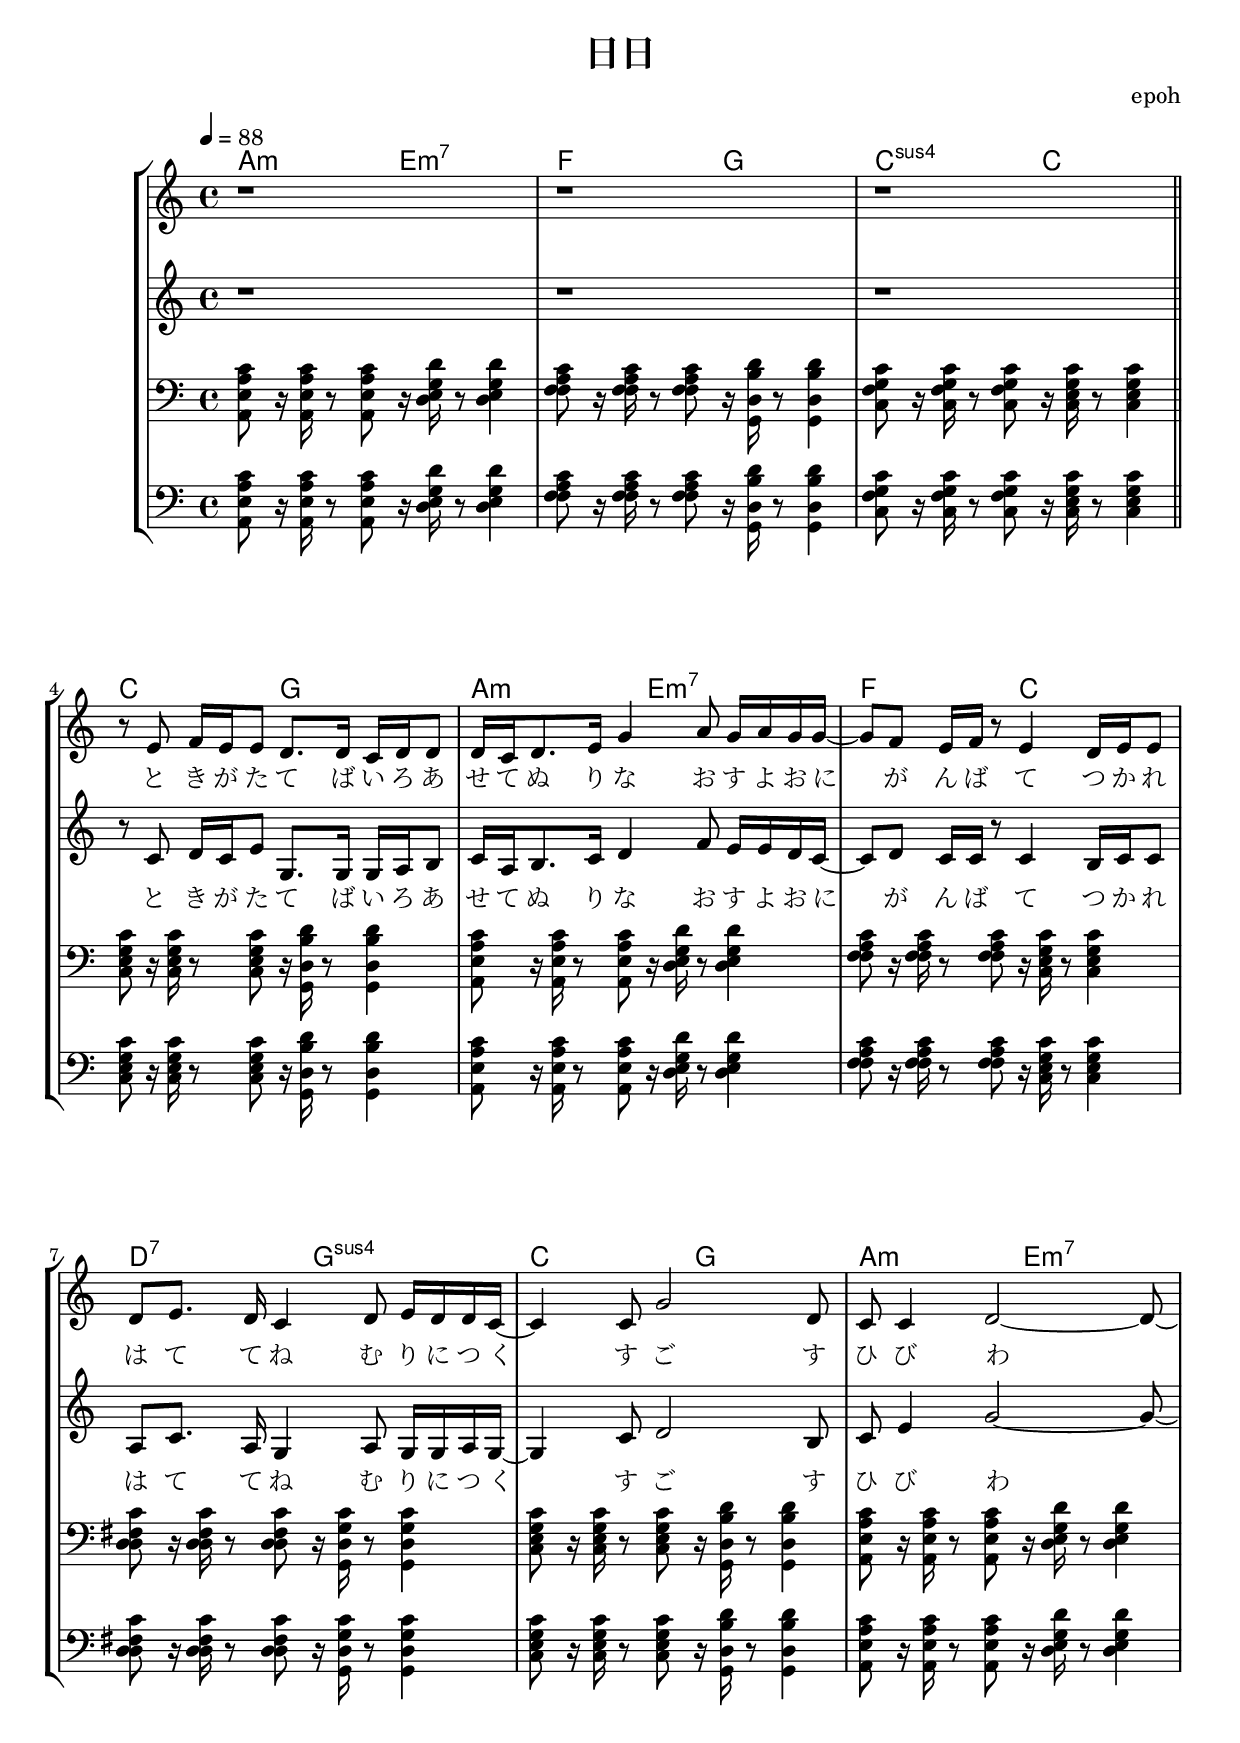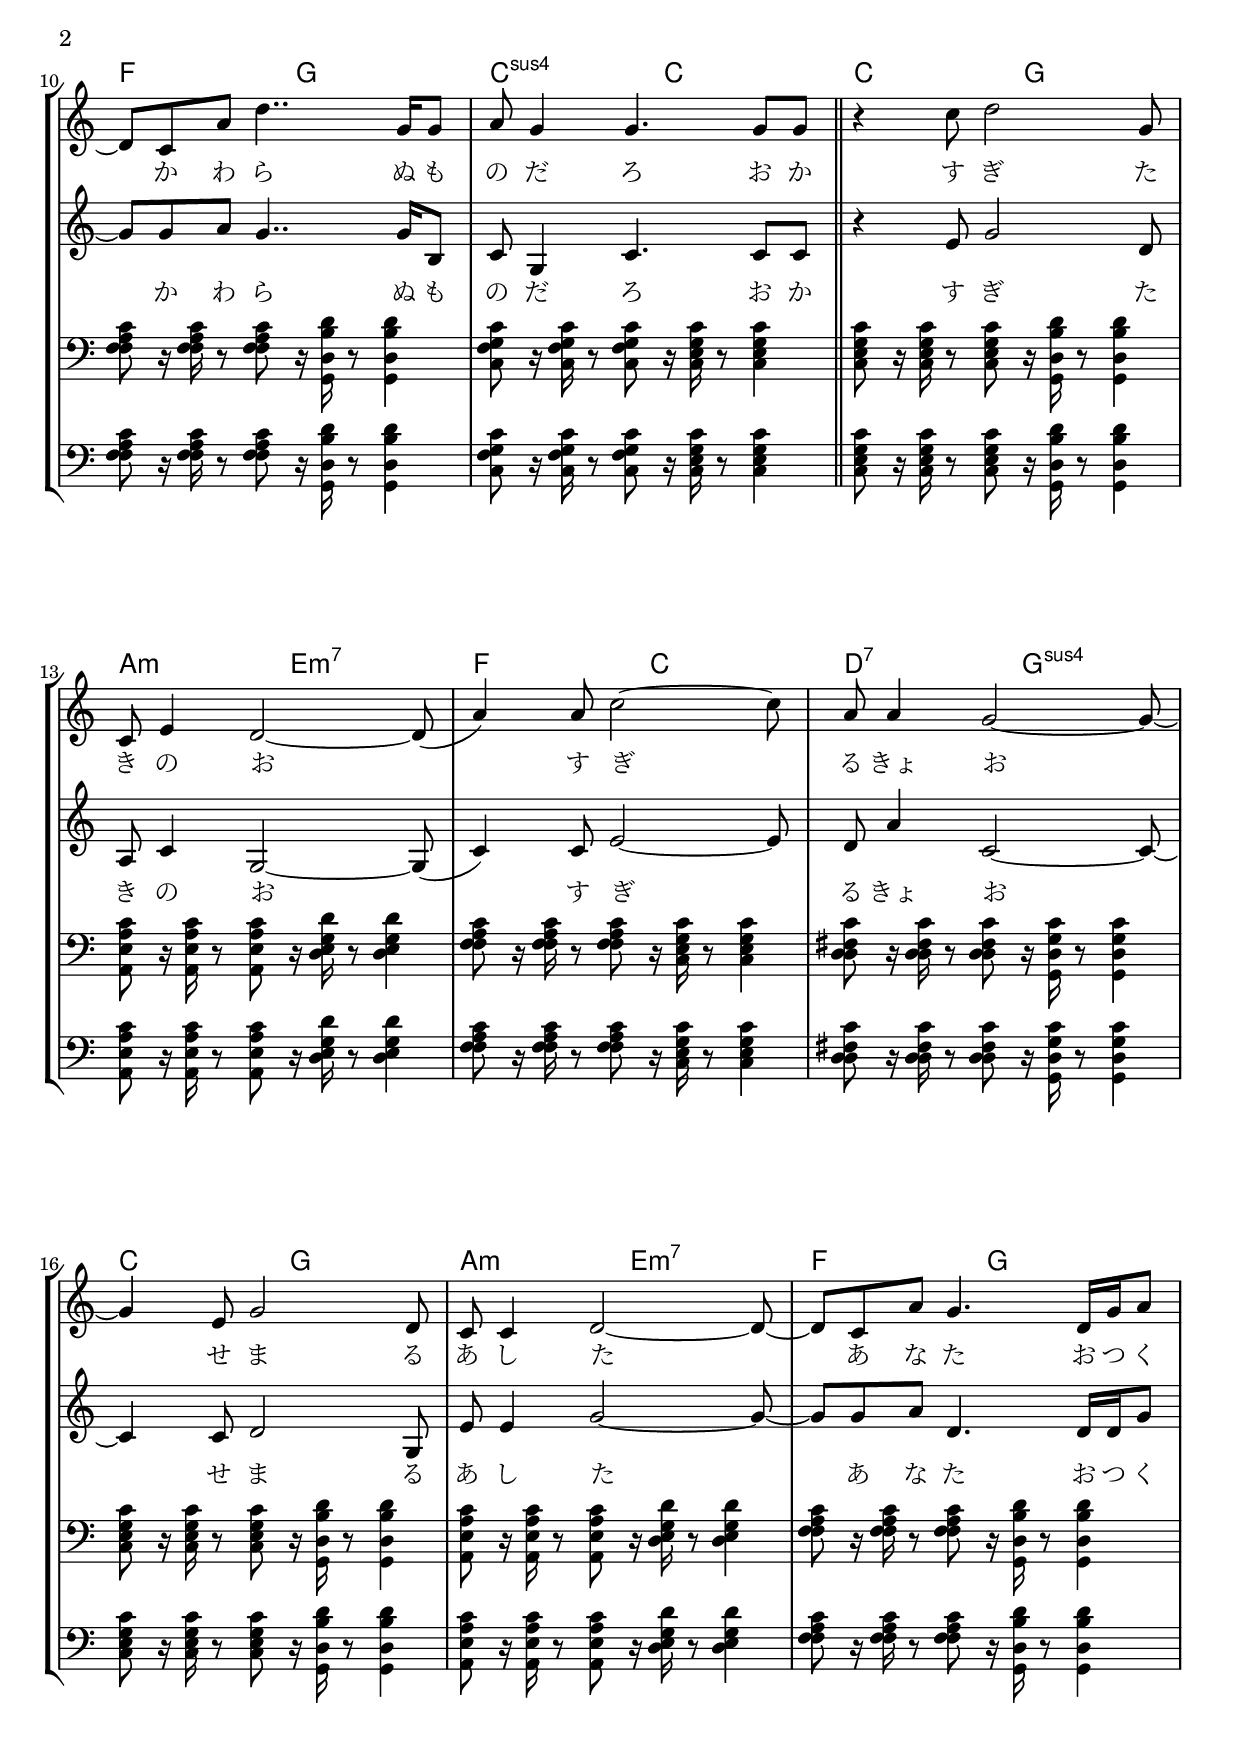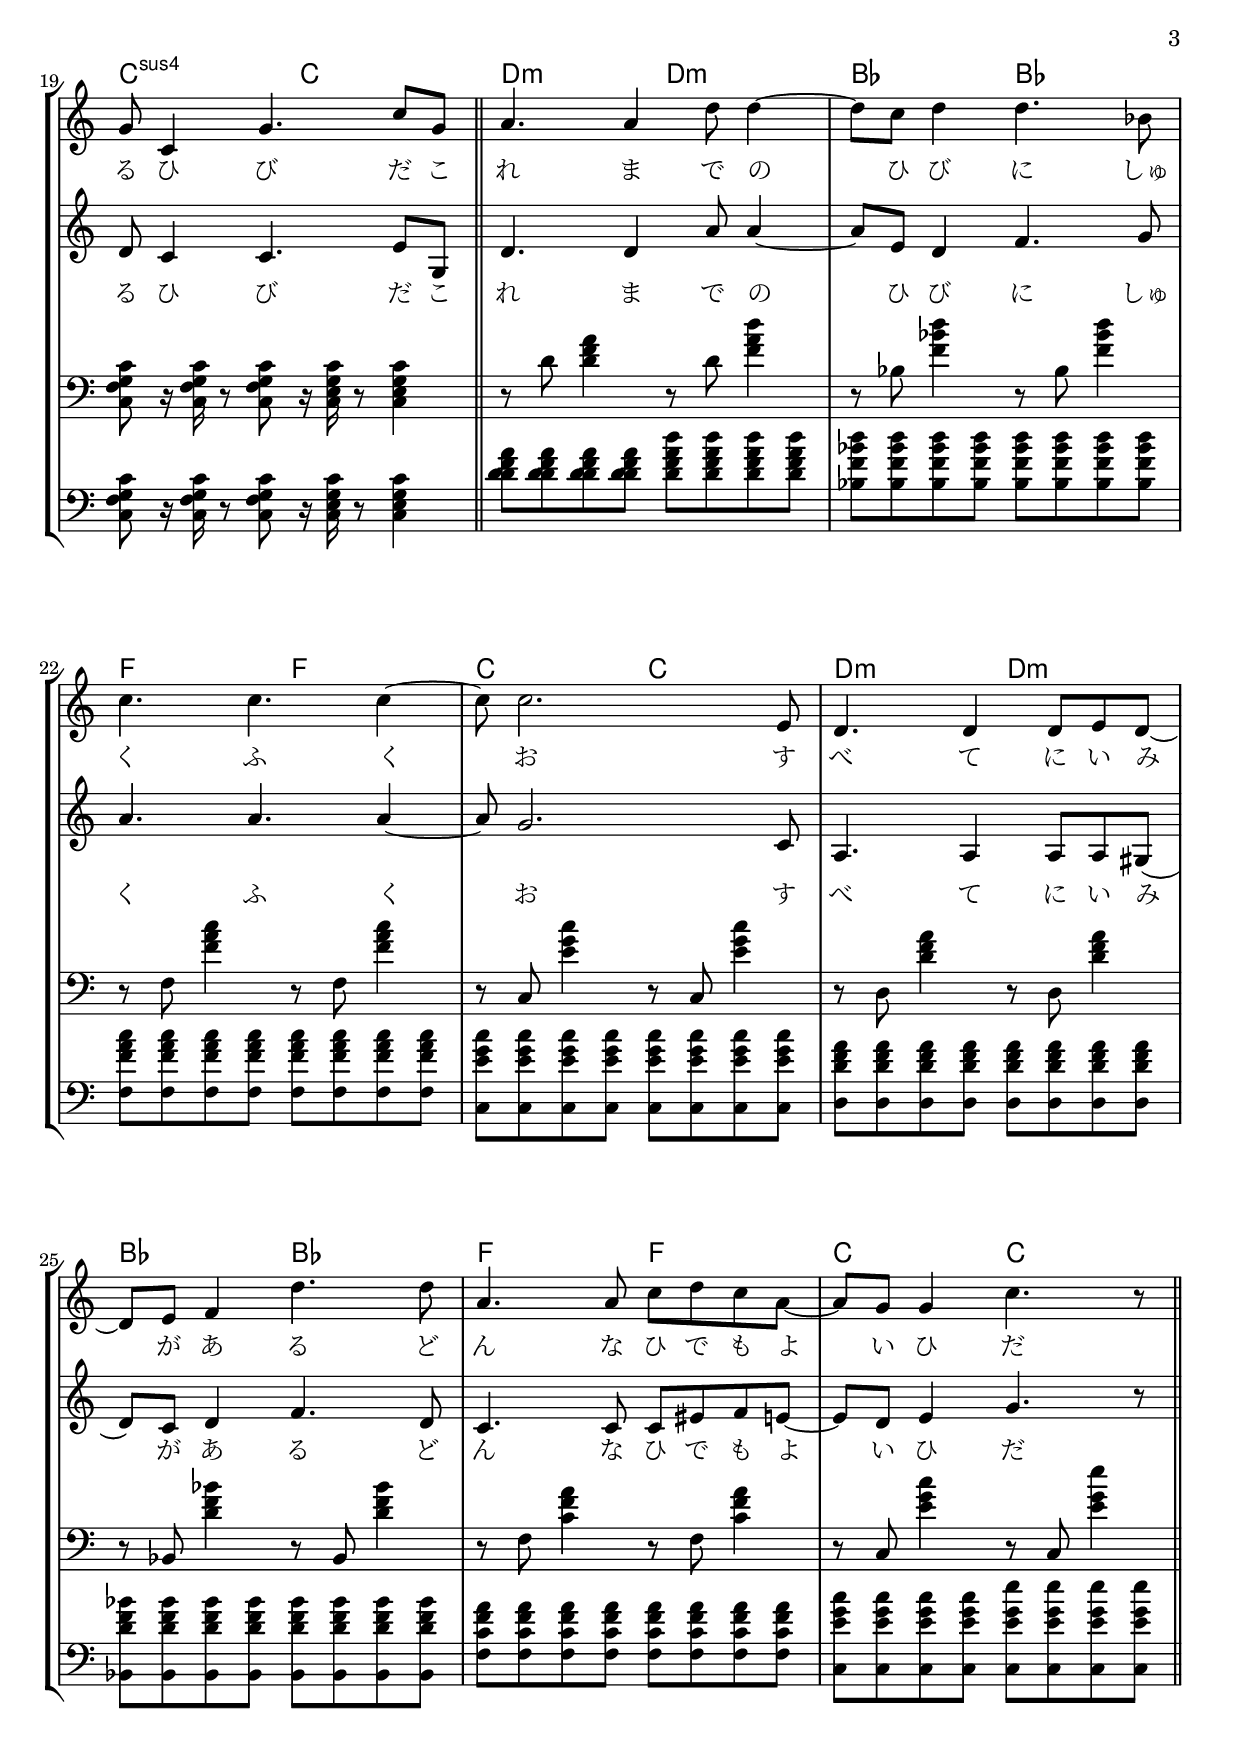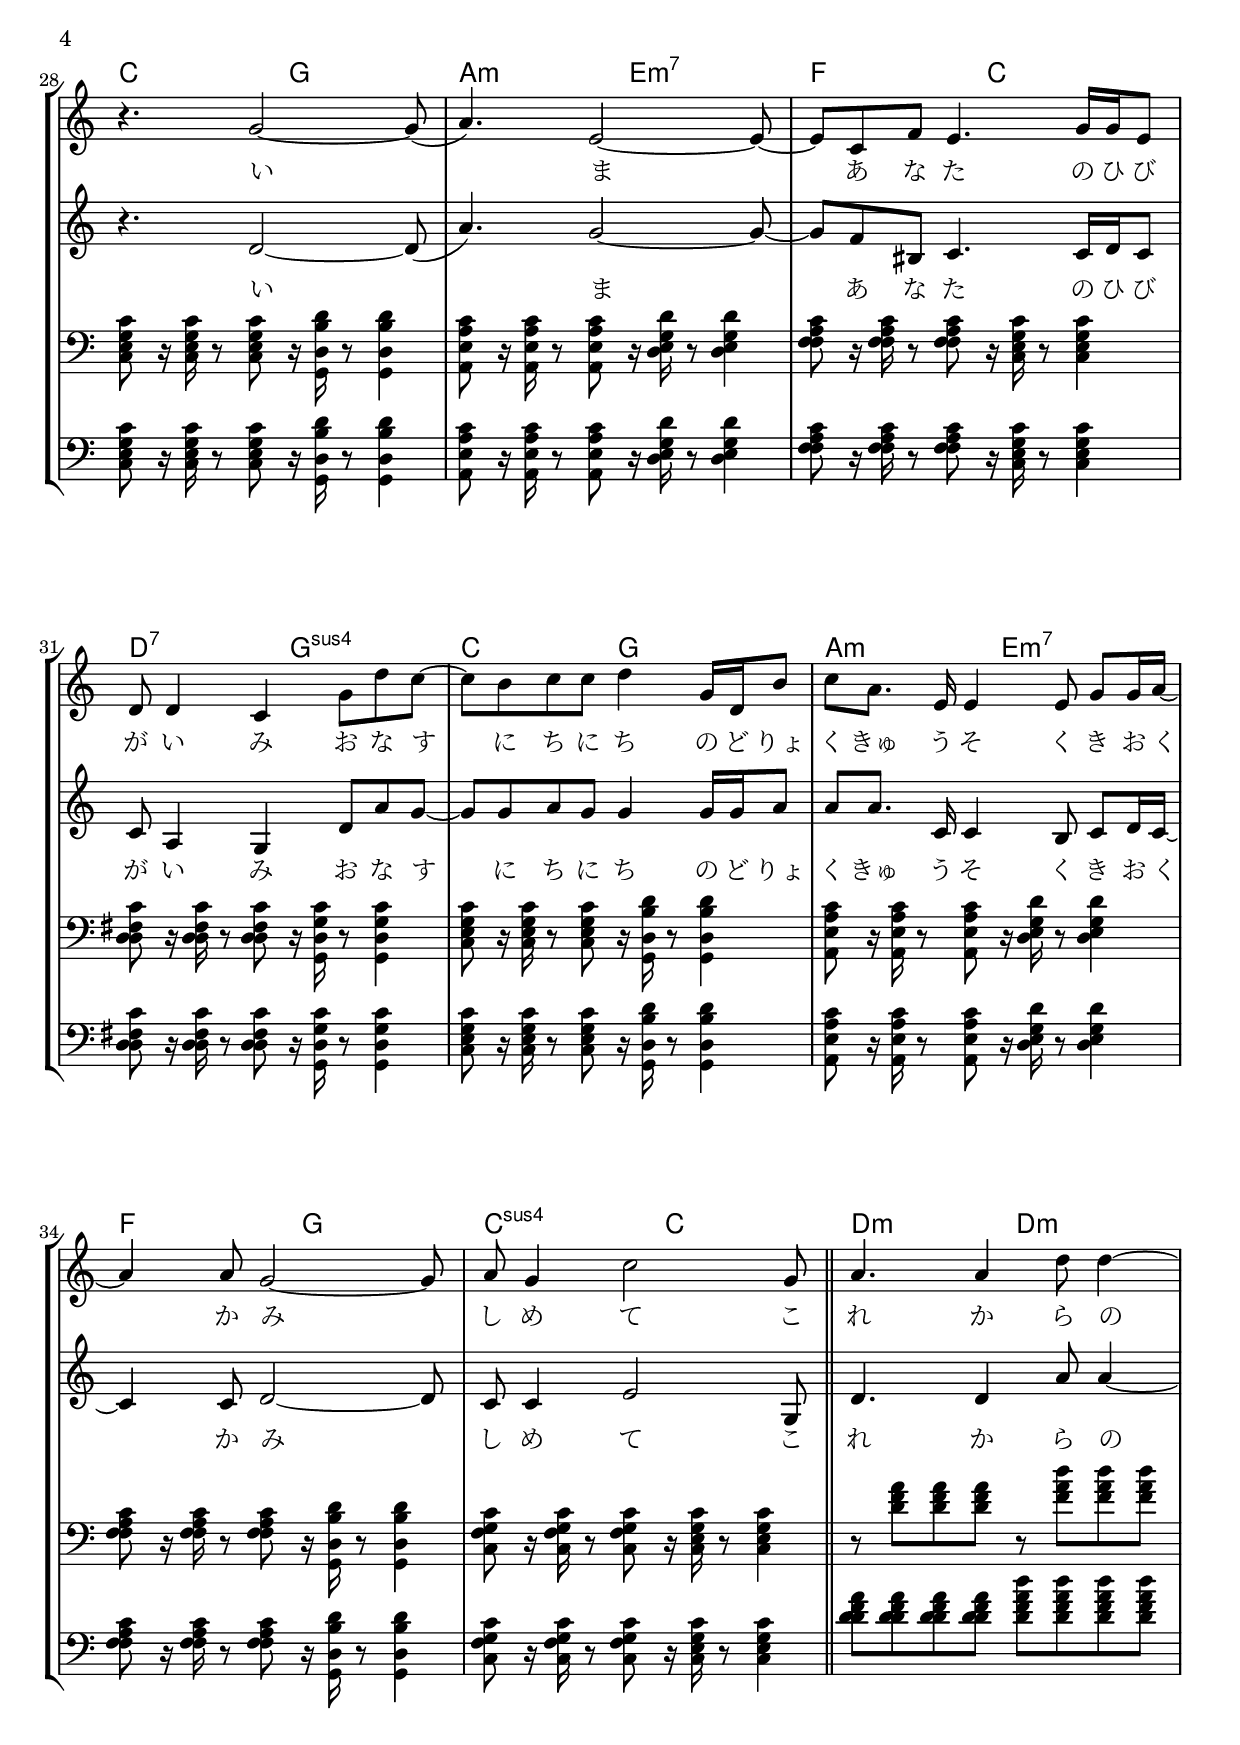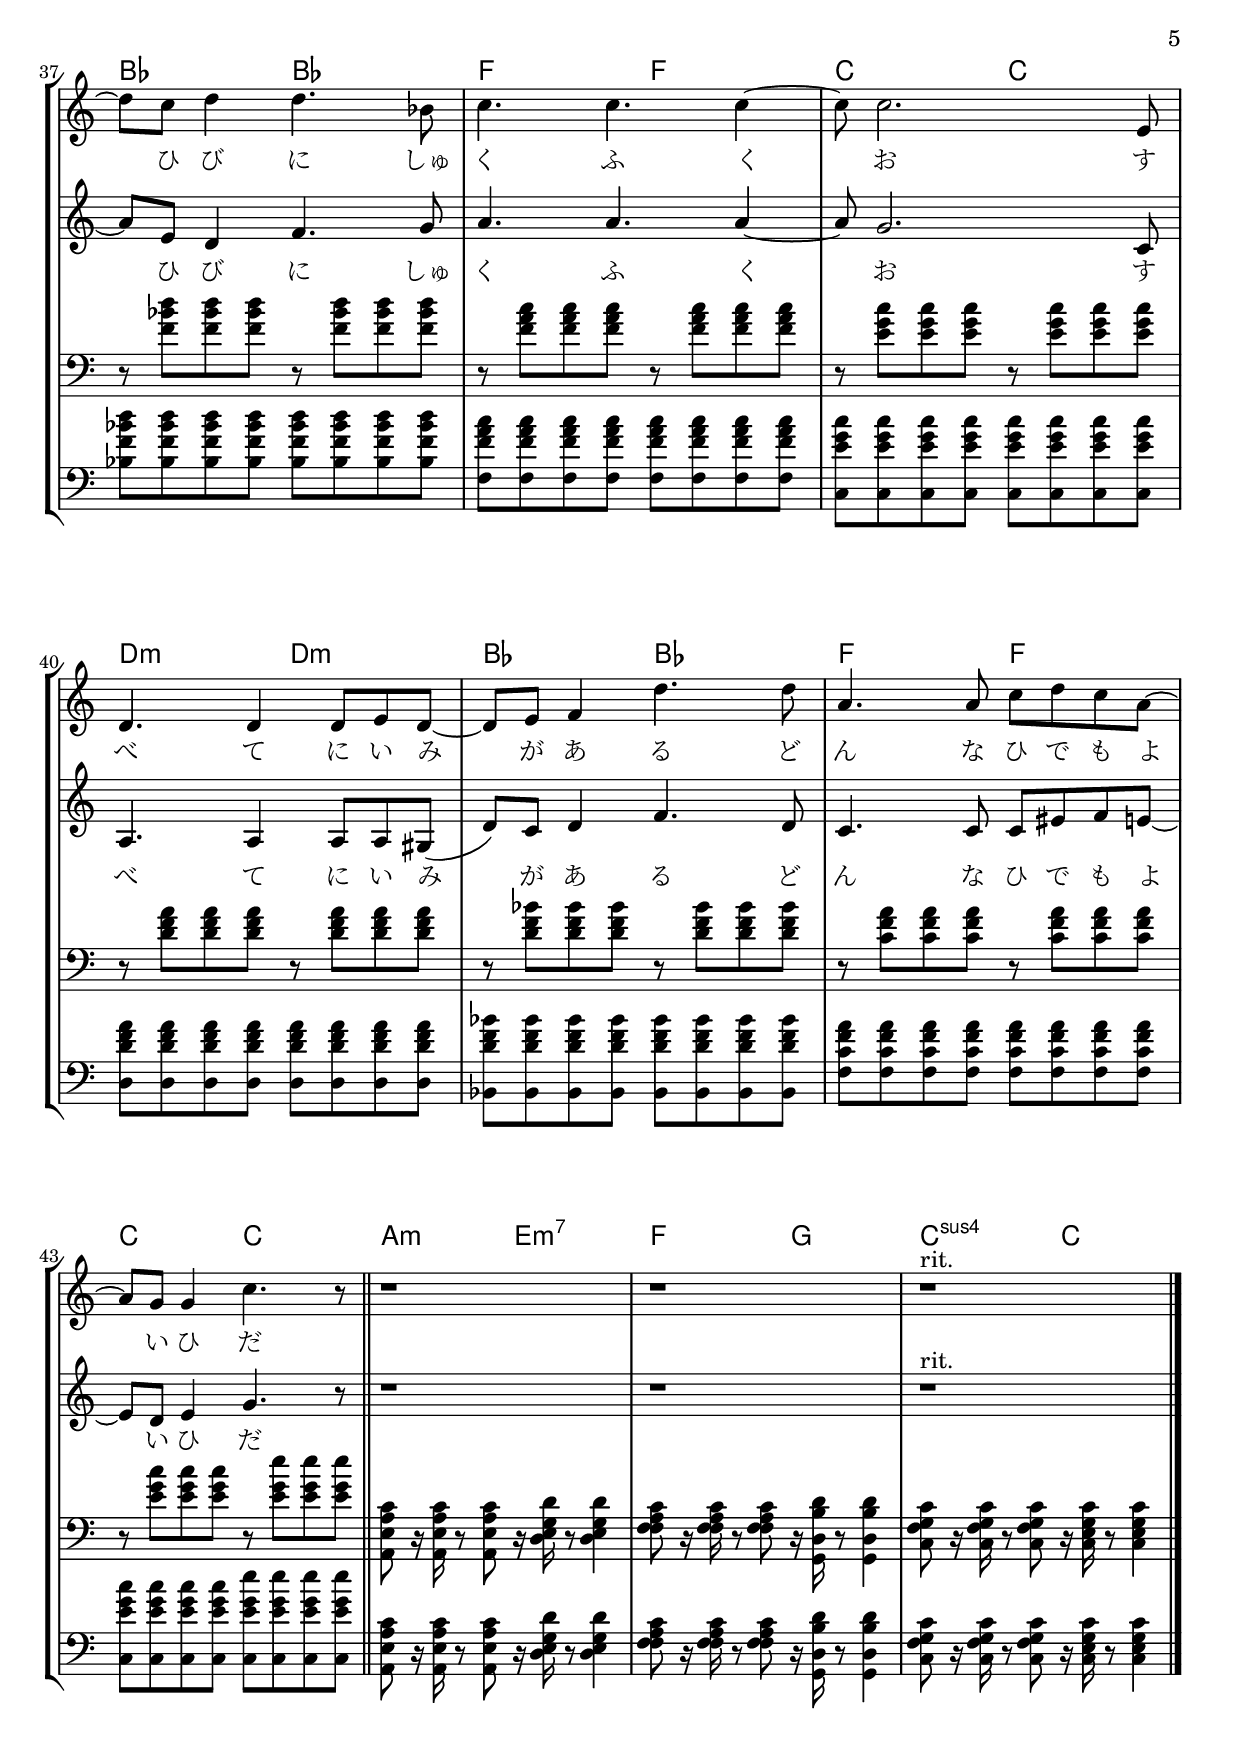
\version "2.12.1"

\header {
	title = \markup {日日}
	composer = \markup \center-column {epoh}
}

harmony = \chordmode {
	a2:m e:min7 f g c:sus4 c 

	c g a:m e:min7 f c d:7 g:sus4 c g a:m e:min7 f g c:sus4 c 

	c g a:m e:min7 f c d:7 g:sus4 c g a:m e:min7 f g c:sus4 c 

	d:m d:m bes bes f f c c d:m d:m bes bes f f c c 

	c g a:m e:min7 f c d:7 g:sus4 c g a:m e:min7 f g c:sus4 c 

	d:m d:m bes bes f f c c d:m d:m bes bes f f c c 

	a:m e:min7 f g c:sus4 c 
}

melody = {
	\key c \major
	\tempo 4 = 88
	r1 | r1 | r1   
	\set Staff.midiInstrument = #"mmi0.48"
	\set Staff.midiMinimumVolume = #0.7
	\set Staff.midiMaximumVolume = #0.9
	r8 e'8  f'16  e'16  e'8  d'8.  d'16  c'16  d'16  d'8 
	d'16  c'16  d'8.  e'16  g'4  a'8  g'16  a'16  g'16  g'16~ 
	g'8  f'8  e'16  f'16  r8  e'4  d'16  e'16  e'8 
	d'8  e'8.  d'16  c'4  d'8  e'16  d'16  d'16  c'16~ 
	c'4  c'8  g'2  d'8 
	c'8  c'4  d'2~d'8~ 
	d'8  c'8  a'8  d''4..  g'16  g'8 
	a'8  g'4  g'4.  g'8  g'8
	\set Staff.midiInstrument = #"mmi0.48"
	\set Staff.midiMinimumVolume = #0.7
	\set Staff.midiMaximumVolume = #0.9
	r4 c''8  d''2  g'8 
	c'8  e'4  d'2~d'8 
	(a'4)  a'8  c''2~c''8 
	a'8  a'4  g'2~g'8~ 
	g'4  e'8  g'2  d'8 
	c'8  c'4  d'2~d'8~ 
	d'8  c'8  a'8  g'4.  d'16  g'16  a'8 
	g'8  c'4  g'4.  c''8  	\set Staff.midiInstrument = #"mmi0.48"
	\set Staff.midiMinimumVolume = #0.7
	\set Staff.midiMaximumVolume = #0.9
	g'8 
	a'4.  a'4  d''8  d''4~ 
	d''8  c''8  d''4  d''4.  bes'8 
	c''4.  c''4.  c''4~ 
	c''8  c''2.  e'8 
	d'4.  d'4  d'8  e'8  d'8~ 
	d'8  e'8  f'4  d''4.  d''8 
	a'4.  a'8  c''8  d''8  c''8  a'8~ 
	a'8  g'8  g'4  c''4.  	r8 	\set Staff.midiInstrument = #"mmi0.48"
	\set Staff.midiMinimumVolume = #0.7
	\set Staff.midiMaximumVolume = #0.9
	r4. g'2~g'8 
	(a'4.)  e'2~e'8~ 
	e'8  c'8  f'8  e'4.  g'16  g'16  e'8 
	d'8  d'4  c'4  g'8  d''8  c''8~ 
	c''8  b'8  c''8  c''8  d''4  g'16  d'16  b'8 
	c''8  a'8.  e'16  e'4  e'8  g'8  g'16  a'16~ 
	a'4  a'8  g'2~g'8 
	a'8  g'4  c''2  	\set Staff.midiInstrument = #"mmi0.48"
	\set Staff.midiMinimumVolume = #0.7
	\set Staff.midiMaximumVolume = #0.9
	g'8 
	a'4.  a'4  d''8  d''4~ 
	d''8  c''8  d''4  d''4.  bes'8 
	c''4.  c''4.  c''4~ 
	c''8  c''2.  e'8 
	d'4.  d'4  d'8  e'8  d'8~ 
	d'8  e'8  f'4  d''4.  d''8 
	a'4.  a'8  c''8  d''8  c''8  a'8~ 
	a'8  g'8  g'4  c''4.  	r8 	r1 | r1 | r1^"rit." \bar "|."
}

words = \lyricmode {
	
	と  き  が  た  て  ば  い  ろ  あ  せ  て  ぬ  り  な  お  す  よ  お  に  が  ん  ば  て  つ  か  れ  は  て  て  ね  む  り  に  つ  く  す  ご  す  ひ  び  わ  か  わ  ら  ぬ  も  の  だ  ろ  お  か  
	す  ぎ  た  き  の  お  す  ぎ  る  きょ  お  せ  ま  る  あ  し  た  あ  な  た  お  つ  く  る  ひ  び  だ  
	こ  れ  ま  で  の  ひ  び  に  しゅ  く  ふ  く  お  す  べ  て  に  い  み  が  あ  る  ど  ん  な  ひ  で  も  よ  い  ひ  だ  
	い  ま  あ  な  た  の  ひ  び  が  い  み  お  な  す  に  ち  に  ち  の  ど  りょ  く  きゅ  う  そ  く  き  お  く  か  み  し  め  て  
	こ  れ  か  ら  の  ひ  び  に  しゅ  く  ふ  く  お  す  べ  て  に  い  み  が  あ  る  ど  ん  な  ひ  で  も  よ  い  ひ  だ  
	
}

secondmelody = {
	\key c \major
	\tempo 4 = 88
	r1 | r1 | r1   
	\set Staff.midiInstrument = #"fss0.35"
	\set Staff.midiMinimumVolume = #0.7
	\set Staff.midiMaximumVolume = #0.9
	r8 c'8  d'16  c'16  e'8  g8.  g16  g16  a16  b8 
	c'16  a16  b8.  c'16  d'4  f'8  e'16  e'16  d'16  c'16~ 
	c'8  d'8  c'16  c'16  r8  c'4  b16  c'16  c'8 
	a8  c'8.  a16  g4  a8  g16  g16  a16  g16~ 
	g4  c'8  d'2  b8 
	c'8  e'4  g'2~g'8~ 
	g'8  g'8  a'8  g'4..  g'16  b8 
	c'8  g4  c'4.  c'8  c'8
	\set Staff.midiInstrument = #"fss0.35"
	\set Staff.midiMinimumVolume = #0.7
	\set Staff.midiMaximumVolume = #0.9
	r4 e'8  g'2  d'8 
	a8  c'4  g2~g8 
	(c'4)  c'8  e'2~e'8 
	d'8  a'4  c'2~c'8~ 
	c'4  c'8  d'2  g8 
	e'8  e'4  g'2~g'8~ 
	g'8  g'8  a'8  d'4.  d'16  d'16  g'8 
	d'8  c'4  c'4.  e'8  	\set Staff.midiInstrument = #"fss0.42"
	\set Staff.midiMinimumVolume = #0.7
	\set Staff.midiMaximumVolume = #0.9
	g8 
	d'4.  d'4  a'8  a'4~ 
	a'8  e'8  d'4  f'4.  g'8 
	a'4.  a'4.  a'4~ 
	a'8  g'2.  c'8 
	a4.  a4  a8  a8  gis8 
	(d'8)  c'8  d'4  f'4.  d'8 
	c'4.  c'8  c'8  eis'8  f'8  e'8~ 
	e'8  d'8  e'4  g'4.  	r8 	\set Staff.midiInstrument = #"fss0.35"
	\set Staff.midiMinimumVolume = #0.7
	\set Staff.midiMaximumVolume = #0.9
	r4. d'2~d'8 
	(a'4.)  g'2~g'8~ 
	g'8  f'8  bis8  c'4.  c'16  d'16  c'8 
	c'8  a4  g4  d'8  a'8  g'8~ 
	g'8  g'8  a'8  g'8  g'4  g'16  g'16  a'8 
	a'8  a'8.  c'16  c'4  b8  c'8  d'16  c'16~ 
	c'4  c'8  d'2~d'8 
	c'8  c'4  e'2  	\set Staff.midiInstrument = #"fss0.42"
	\set Staff.midiMinimumVolume = #0.7
	\set Staff.midiMaximumVolume = #0.9
	g8 
	d'4.  d'4  a'8  a'4~ 
	a'8  e'8  d'4  f'4.  g'8 
	a'4.  a'4.  a'4~ 
	a'8  g'2.  c'8 
	a4.  a4  a8  a8  gis8 
	(d'8)  c'8  d'4  f'4.  d'8 
	c'4.  c'8  c'8  eis'8  f'8  e'8~ 
	e'8  d'8  e'4  g'4.  	r8 	r1 | r1 | r1^"rit." \bar "|."
}

secondwords = \lyricmode {
	
	と  き  が  た  て  ば  い  ろ  あ  せ  て  ぬ  り  な  お  す  よ  お  に  が  ん  ば  て  つ  か  れ  は  て  て  ね  む  り  に  つ  く  す  ご  す  ひ  び  わ  か  わ  ら  ぬ  も  の  だ  ろ  お  か  
	す  ぎ  た  き  の  お  す  ぎ  る  きょ  お  せ  ま  る  あ  し  た  あ  な  た  お  つ  く  る  ひ  び  だ  
	こ  れ  ま  で  の  ひ  び  に  しゅ  く  ふ  く  お  す  べ  て  に  い  み  が  あ  る  ど  ん  な  ひ  で  も  よ  い  ひ  だ  
	い  ま  あ  な  た  の  ひ  び  が  い  み  お  な  す  に  ち  に  ち  の  ど  りょ  く  きゅ  う  そ  く  き  お  く  か  み  し  め  て  
	こ  れ  か  ら  の  ひ  び  に  しゅ  く  ふ  く  お  す  べ  て  に  い  み  が  あ  る  ど  ん  な  ひ  で  も  よ  い  ひ  だ  
	
}

tempochange = {
	\tempo 4 = 88
	r1 | r1 | r1 \bar "||"
	\tempo 4 = 88
	r1 | r1 | r1 | r1 | r1 | r1 | r1 | r1 \bar "||"
	\tempo 4 = 88
	r1 | r1 | r1 | r1 | r1 | r1 | r1 | r1 \bar "||"
	\tempo 4 = 88
	r1 | r1 | r1 | r1 | r1 | r1 | r1 | r1 \bar "||"
	\tempo 4 = 88
	r1 | r1 | r1 | r1 | r1 | r1 | r1 | r1 \bar "||"
	\tempo 4 = 88
	r1 | r1 | r1 | r1 | r1 | r1 | r1 | r1 \bar "||"
	\tempo 4 = 88
	r1 | r1 | \tempo 4 = 66 r2 \tempo 4 = 58 r2 \bar "|."
}

mainacc = {
	\clef bass
	\set Staff.midiInstrument = #"Acoustic Guitar (nylon)"
	\set Staff.midiMinimumVolume = #0.3
	\set Staff.midiMaximumVolume = #0.6
	\key c \major
	\tempo 4 = 88
	<a, e a c'>8 r16 <a, e a c'>16 r8     <a, e a c'>8
	r16 <e d g d'>16 r8     <e d g d'>4
	<f f a c'>8 r16 <f f a c'>16 r8     <f f a c'>8
	r16 <g, d b d'>16 r8     <g, d b d'>4
	<c f g c'>8 r16 <c f g c'>16 r8     <c f g c'>8
	r16 <c e g c'>16 r8     <c e g c'>4
	\bar "||"

	\set Staff.midiInstrument = #"Acoustic Guitar (nylon)"
	\set Staff.midiMinimumVolume = #0.3
	\set Staff.midiMaximumVolume = #0.6
	<c e g c'>8 r16 <c e g c'>16 r8     <c e g c'>8
	r16 <g, d b d'>16 r8     <g, d b d'>4
	<a, e a c'>8 r16 <a, e a c'>16 r8     <a, e a c'>8
	r16 <e d g d'>16 r8     <e d g d'>4
	<f f a c'>8 r16 <f f a c'>16 r8     <f f a c'>8
	r16 <c e g c'>16 r8     <c e g c'>4
	<d d fis c'>8 r16 <d d fis c'>16 r8     <d d fis c'>8
	r16 <g, d g c'>16 r8     <g, d g c'>4
	<c e g c'>8 r16 <c e g c'>16 r8     <c e g c'>8
	r16 <g, d b d'>16 r8     <g, d b d'>4
	<a, e a c'>8 r16 <a, e a c'>16 r8     <a, e a c'>8
	r16 <e d g d'>16 r8     <e d g d'>4
	<f f a c'>8 r16 <f f a c'>16 r8     <f f a c'>8
	r16 <g, d b d'>16 r8     <g, d b d'>4
	<c f g c'>8 r16 <c f g c'>16 r8     <c f g c'>8
	r16 <c e g c'>16 r8     <c e g c'>4
	\bar "||"

	\set Staff.midiInstrument = #"Acoustic Guitar (nylon)"
	\set Staff.midiMinimumVolume = #0.3
	\set Staff.midiMaximumVolume = #0.6
	<c e g c'>8 r16 <c e g c'>16 r8     <c e g c'>8
	r16 <g, d b d'>16 r8     <g, d b d'>4
	<a, e a c'>8 r16 <a, e a c'>16 r8     <a, e a c'>8
	r16 <e d g d'>16 r8     <e d g d'>4
	<f f a c'>8 r16 <f f a c'>16 r8     <f f a c'>8
	r16 <c e g c'>16 r8     <c e g c'>4
	<d d fis c'>8 r16 <d d fis c'>16 r8     <d d fis c'>8
	r16 <g, d g c'>16 r8     <g, d g c'>4
	<c e g c'>8 r16 <c e g c'>16 r8     <c e g c'>8
	r16 <g, d b d'>16 r8     <g, d b d'>4
	<a, e a c'>8 r16 <a, e a c'>16 r8     <a, e a c'>8
	r16 <e d g d'>16 r8     <e d g d'>4
	<f f a c'>8 r16 <f f a c'>16 r8     <f f a c'>8
	r16 <g, d b d'>16 r8     <g, d b d'>4
	<c f g c'>8 r16 <c f g c'>16 r8     <c f g c'>8
	r16 <c e g c'>16 r8     <c e g c'>4
	\bar "||"

	\set Staff.midiInstrument = #"Acoustic Guitar (nylon)"
	\set Staff.midiMinimumVolume = #0.3
	\set Staff.midiMaximumVolume = #0.6
	r8 d' <d' f' a'>4
	r8 d' <f' a' d''>4
	r8 bes <f' bes' d''>4
	r8 bes <f' bes' d''>4
	r8 f <f' a' c''>4
	r8 f <f' a' c''>4
	r8 c <e' g' c''>4
	r8 c <e' g' c''>4
	r8 d <d' f' a'>4
	r8 d <d' f' a'>4
	r8 bes, <d' f' bes'>4
	r8 bes, <d' f' bes'>4
	r8 f <c' f' a'>4
	r8 f <c' f' a'>4
	r8 c <e' g' c''>4
	r8 c <e' g' e''>4
	\bar "||"

	\set Staff.midiInstrument = #"Acoustic Guitar (nylon)"
	\set Staff.midiMinimumVolume = #0.3
	\set Staff.midiMaximumVolume = #0.6
	<c e g c'>8 r16 <c e g c'>16 r8     <c e g c'>8
	r16 <g, d b d'>16 r8     <g, d b d'>4
	<a, e a c'>8 r16 <a, e a c'>16 r8     <a, e a c'>8
	r16 <e d g d'>16 r8     <e d g d'>4
	<f f a c'>8 r16 <f f a c'>16 r8     <f f a c'>8
	r16 <c e g c'>16 r8     <c e g c'>4
	<d d fis c'>8 r16 <d d fis c'>16 r8     <d d fis c'>8
	r16 <g, d g c'>16 r8     <g, d g c'>4
	<c e g c'>8 r16 <c e g c'>16 r8     <c e g c'>8
	r16 <g, d b d'>16 r8     <g, d b d'>4
	<a, e a c'>8 r16 <a, e a c'>16 r8     <a, e a c'>8
	r16 <e d g d'>16 r8     <e d g d'>4
	<f f a c'>8 r16 <f f a c'>16 r8     <f f a c'>8
	r16 <g, d b d'>16 r8     <g, d b d'>4
	<c f g c'>8 r16 <c f g c'>16 r8     <c f g c'>8
	r16 <c e g c'>16 r8     <c e g c'>4
	\bar "||"

	\set Staff.midiInstrument = #"Acoustic Guitar (nylon)"
	\set Staff.midiMinimumVolume = #0.3
	\set Staff.midiMaximumVolume = #0.6
	r8 <d' f' a'>8 <d' f' a'>8 <d' f' a'>8
	r8 <f' a' d''>8 <f' a' d''>8 <f' a' d''>8
	r8 <f' bes' d''>8 <f' bes' d''>8 <f' bes' d''>8
	r8 <f' bes' d''>8 <f' bes' d''>8 <f' bes' d''>8
	r8 <f' a' c''>8 <f' a' c''>8 <f' a' c''>8
	r8 <f' a' c''>8 <f' a' c''>8 <f' a' c''>8
	r8 <e' g' c''>8 <e' g' c''>8 <e' g' c''>8
	r8 <e' g' c''>8 <e' g' c''>8 <e' g' c''>8
	r8 <d' f' a'>8 <d' f' a'>8 <d' f' a'>8
	r8 <d' f' a'>8 <d' f' a'>8 <d' f' a'>8
	r8 <d' f' bes'>8 <d' f' bes'>8 <d' f' bes'>8
	r8 <d' f' bes'>8 <d' f' bes'>8 <d' f' bes'>8
	r8 <c' f' a'>8 <c' f' a'>8 <c' f' a'>8
	r8 <c' f' a'>8 <c' f' a'>8 <c' f' a'>8
	r8 <e' g' c''>8 <e' g' c''>8 <e' g' c''>8
	r8 <e' g' e''>8 <e' g' e''>8 <e' g' e''>8
	\bar "||"

	\set Staff.midiInstrument = #"Acoustic Guitar (nylon)"
	\set Staff.midiMinimumVolume = #0.3
	\set Staff.midiMaximumVolume = #0.6
	<a, e a c'>8 r16 <a, e a c'>16 r8     <a, e a c'>8
	r16 <e d g d'>16 r8     <e d g d'>4
	<f f a c'>8 r16 <f f a c'>16 r8     <f f a c'>8
	r16 <g, d b d'>16 r8     <g, d b d'>4
	<c f g c'>8 r16 <c f g c'>16 r8     <c f g c'>8
	r16 <c e g c'>16 r8     <c e g c'>4
	\bar "|."
}

subacc = {
	\clef bass
	\set Staff.midiInstrument = #"Acoustic grand"
	\set Staff.midiMinimumVolume = #0.3
	\set Staff.midiMaximumVolume = #0.6
	\key c \major
	\tempo 4 = 88
	<a, e a c'>8 r16 <a, e a c'>16 r8     <a, e a c'>8
	r16 <e d g d'>16 r8     <e d g d'>4
	<f f a c'>8 r16 <f f a c'>16 r8     <f f a c'>8
	r16 <g, d b d'>16 r8     <g, d b d'>4
	<c f g c'>8 r16 <c f g c'>16 r8     <c f g c'>8
	r16 <c e g c'>16 r8     <c e g c'>4
	\bar "||"

	\set Staff.midiInstrument = #"Honky-tonk"
	\set Staff.midiMinimumVolume = #0.3
	\set Staff.midiMaximumVolume = #0.6
	<c e g c'>8 r16 <c e g c'>16 r8     <c e g c'>8
	r16 <g, d b d'>16 r8     <g, d b d'>4
	<a, e a c'>8 r16 <a, e a c'>16 r8     <a, e a c'>8
	r16 <e d g d'>16 r8     <e d g d'>4
	<f f a c'>8 r16 <f f a c'>16 r8     <f f a c'>8
	r16 <c e g c'>16 r8     <c e g c'>4
	<d d fis c'>8 r16 <d d fis c'>16 r8     <d d fis c'>8
	r16 <g, d g c'>16 r8     <g, d g c'>4
	<c e g c'>8 r16 <c e g c'>16 r8     <c e g c'>8
	r16 <g, d b d'>16 r8     <g, d b d'>4
	<a, e a c'>8 r16 <a, e a c'>16 r8     <a, e a c'>8
	r16 <e d g d'>16 r8     <e d g d'>4
	<f f a c'>8 r16 <f f a c'>16 r8     <f f a c'>8
	r16 <g, d b d'>16 r8     <g, d b d'>4
	<c f g c'>8 r16 <c f g c'>16 r8     <c f g c'>8
	r16 <c e g c'>16 r8     <c e g c'>4
	\bar "||"

	\set Staff.midiInstrument = #"Harpsichord"
	\set Staff.midiMinimumVolume = #0.3
	\set Staff.midiMaximumVolume = #0.6
	<c e g c'>8 r16 <c e g c'>16 r8     <c e g c'>8
	r16 <g, d b d'>16 r8     <g, d b d'>4
	<a, e a c'>8 r16 <a, e a c'>16 r8     <a, e a c'>8
	r16 <e d g d'>16 r8     <e d g d'>4
	<f f a c'>8 r16 <f f a c'>16 r8     <f f a c'>8
	r16 <c e g c'>16 r8     <c e g c'>4
	<d d fis c'>8 r16 <d d fis c'>16 r8     <d d fis c'>8
	r16 <g, d g c'>16 r8     <g, d g c'>4
	<c e g c'>8 r16 <c e g c'>16 r8     <c e g c'>8
	r16 <g, d b d'>16 r8     <g, d b d'>4
	<a, e a c'>8 r16 <a, e a c'>16 r8     <a, e a c'>8
	r16 <e d g d'>16 r8     <e d g d'>4
	<f f a c'>8 r16 <f f a c'>16 r8     <f f a c'>8
	r16 <g, d b d'>16 r8     <g, d b d'>4
	<c f g c'>8 r16 <c f g c'>16 r8     <c f g c'>8
	r16 <c e g c'>16 r8     <c e g c'>4
	\bar "||"

	\set Staff.midiInstrument = #"Acoustic grand"
	\set Staff.midiMinimumVolume = #0.3
	\set Staff.midiMaximumVolume = #0.6
	<d' d' f' a'>8 <d' d' f' a'>8 <d' d' f' a'>8 <d' d' f' a'>8
	<d' f' a' d''>8 <d' f' a' d''>8 <d' f' a' d''>8 <d' f' a' d''>8
	<bes f' bes' d''>8 <bes f' bes' d''>8 <bes f' bes' d''>8 <bes f' bes' d''>8
	<bes f' bes' d''>8 <bes f' bes' d''>8 <bes f' bes' d''>8 <bes f' bes' d''>8
	<f f' a' c''>8 <f f' a' c''>8 <f f' a' c''>8 <f f' a' c''>8
	<f f' a' c''>8 <f f' a' c''>8 <f f' a' c''>8 <f f' a' c''>8
	<c e' g' c''>8 <c e' g' c''>8 <c e' g' c''>8 <c e' g' c''>8
	<c e' g' c''>8 <c e' g' c''>8 <c e' g' c''>8 <c e' g' c''>8
	<d d' f' a'>8 <d d' f' a'>8 <d d' f' a'>8 <d d' f' a'>8
	<d d' f' a'>8 <d d' f' a'>8 <d d' f' a'>8 <d d' f' a'>8
	<bes, d' f' bes'>8 <bes, d' f' bes'>8 <bes, d' f' bes'>8 <bes, d' f' bes'>8
	<bes, d' f' bes'>8 <bes, d' f' bes'>8 <bes, d' f' bes'>8 <bes, d' f' bes'>8
	<f c' f' a'>8 <f c' f' a'>8 <f c' f' a'>8 <f c' f' a'>8
	<f c' f' a'>8 <f c' f' a'>8 <f c' f' a'>8 <f c' f' a'>8
	<c e' g' c''>8 <c e' g' c''>8 <c e' g' c''>8 <c e' g' c''>8
	<c e' g' e''>8 <c e' g' e''>8 <c e' g' e''>8 <c e' g' e''>8
	\bar "||"

	\set Staff.midiInstrument = #"Honky-tonk"
	\set Staff.midiMinimumVolume = #0.3
	\set Staff.midiMaximumVolume = #0.6
	<c e g c'>8 r16 <c e g c'>16 r8     <c e g c'>8
	r16 <g, d b d'>16 r8     <g, d b d'>4
	<a, e a c'>8 r16 <a, e a c'>16 r8     <a, e a c'>8
	r16 <e d g d'>16 r8     <e d g d'>4
	<f f a c'>8 r16 <f f a c'>16 r8     <f f a c'>8
	r16 <c e g c'>16 r8     <c e g c'>4
	<d d fis c'>8 r16 <d d fis c'>16 r8     <d d fis c'>8
	r16 <g, d g c'>16 r8     <g, d g c'>4
	<c e g c'>8 r16 <c e g c'>16 r8     <c e g c'>8
	r16 <g, d b d'>16 r8     <g, d b d'>4
	<a, e a c'>8 r16 <a, e a c'>16 r8     <a, e a c'>8
	r16 <e d g d'>16 r8     <e d g d'>4
	<f f a c'>8 r16 <f f a c'>16 r8     <f f a c'>8
	r16 <g, d b d'>16 r8     <g, d b d'>4
	<c f g c'>8 r16 <c f g c'>16 r8     <c f g c'>8
	r16 <c e g c'>16 r8     <c e g c'>4
	\bar "||"

	\set Staff.midiInstrument = #"Electric Grand"
	\set Staff.midiMinimumVolume = #0.3
	\set Staff.midiMaximumVolume = #0.6
	<d' d' f' a'>8 <d' d' f' a'>8 <d' d' f' a'>8 <d' d' f' a'>8
	<d' f' a' d''>8 <d' f' a' d''>8 <d' f' a' d''>8 <d' f' a' d''>8
	<bes f' bes' d''>8 <bes f' bes' d''>8 <bes f' bes' d''>8 <bes f' bes' d''>8
	<bes f' bes' d''>8 <bes f' bes' d''>8 <bes f' bes' d''>8 <bes f' bes' d''>8
	<f f' a' c''>8 <f f' a' c''>8 <f f' a' c''>8 <f f' a' c''>8
	<f f' a' c''>8 <f f' a' c''>8 <f f' a' c''>8 <f f' a' c''>8
	<c e' g' c''>8 <c e' g' c''>8 <c e' g' c''>8 <c e' g' c''>8
	<c e' g' c''>8 <c e' g' c''>8 <c e' g' c''>8 <c e' g' c''>8
	<d d' f' a'>8 <d d' f' a'>8 <d d' f' a'>8 <d d' f' a'>8
	<d d' f' a'>8 <d d' f' a'>8 <d d' f' a'>8 <d d' f' a'>8
	<bes, d' f' bes'>8 <bes, d' f' bes'>8 <bes, d' f' bes'>8 <bes, d' f' bes'>8
	<bes, d' f' bes'>8 <bes, d' f' bes'>8 <bes, d' f' bes'>8 <bes, d' f' bes'>8
	<f c' f' a'>8 <f c' f' a'>8 <f c' f' a'>8 <f c' f' a'>8
	<f c' f' a'>8 <f c' f' a'>8 <f c' f' a'>8 <f c' f' a'>8
	<c e' g' c''>8 <c e' g' c''>8 <c e' g' c''>8 <c e' g' c''>8
	<c e' g' e''>8 <c e' g' e''>8 <c e' g' e''>8 <c e' g' e''>8
	\bar "||"

	\set Staff.midiInstrument = #"Acoustic grand"
	\set Staff.midiMinimumVolume = #0.3
	\set Staff.midiMaximumVolume = #0.6
	<a, e a c'>8 r16 <a, e a c'>16 r8     <a, e a c'>8
	r16 <e d g d'>16 r8     <e d g d'>4
	<f f a c'>8 r16 <f f a c'>16 r8     <f f a c'>8
	r16 <g, d b d'>16 r8     <g, d b d'>4
	<c f g c'>8 r16 <c f g c'>16 r8     <c f g c'>8
	r16 <c e g c'>16 r8     <c e g c'>4
	\bar "|."
}

percA = {
	\drummode {
	r1 |r1 |r1 \bar "||"
	r1  |r2. hho4  |r1  |r2. hho4  |r1  |r2. hho4  |r1  |r2. hho4  \bar "||"
	\times 16/12{ cymr8. cymr8 cymr16 cymr8. cymr8 cymr16 } |\times 16/12{ r8. cymr8 cymr16 cymr8. cymr8 cymr16 } |\times 16/12{ cymr8. cymr8 cymr16 cymr8. cymr8 cymr16 } |\times 16/12{ r8. cymr8 cymr16 cymr8. cymr8 cymr16 } |\times 16/12{ cymr8. cymr8 cymr16 cymr8. cymr8 cymr16 } |\times 16/12{ r8. cymr8 cymr16 cymr8. cymr8 cymr16 } |\times 16/12{ cymr8. cymr8 cymr16 cymr8. cymr8 cymr16 } |\times 16/12{ cymr8. cymr8 cymr4. r16 } \bar "||"
	r1  |r2. hho4  |r1  |r2. hho4  |r1  |r2. hho4  |r1  |r2. hho4  \bar "||"
	r1 |r1 |r1 |r1 |r1 |r1 |r1 |r1 \bar "||"
	r1  |r2. hho4  |r1  |r2. hho4  |r1  |r2. hho4  |r1  |r2. hho4  \bar "||"
	r1 |r1 |r1 \bar "|."
	}
}

percB = {
	\drummode {
	r1 |r1 |r1 \bar "||"
	r16 hhp16 hhp8 hhp16 hhp8 hhp2 r16  |r16 hhp16 hhp8 hhp16 hhp8 hhp2 r16  |r16 hhp16 hhp8 hhp16 hhp8 hhp2 r16  |r16 hhp16 hhp8 hhp16 hhp8 hhp2 r16  |r16 hhp16 hhp8 hhp16 hhp8 hhp2 r16  |r16 hhp16 hhp8 hhp16 hhp8 hhp2 r16  |r16 hhp16 hhp8 hhp16 hhp8 hhp2 r16  |r16 hhp16 hhp8 hhp16 hhp8 hhp2 hhp16  \bar "||"
	\times 16/12{ r2 r8 hhp8 } |\times 16/12{ r2. } |\times 16/12{ r2 r8 hhp8 } |\times 16/12{ hhp2. } |\times 16/12{ r2 r8 hhp8 } |\times 16/12{ r2. } |\times 16/12{ r2 r8 hhp8 } |\times 16/12{ hhp2. } \bar "||"
	r16 hhp16 hhp8 hhp16 hhp8 hhp2 r16  |r16 hhp16 hhp8 hhp16 hhp8 hhp2 r16  |r16 hhp16 hhp8 hhp16 hhp8 hhp2 r16  |r16 hhp16 hhp8 hhp16 hhp8 hhp2 r16  |r16 hhp16 hhp8 hhp16 hhp8 hhp2 r16  |r16 hhp16 hhp8 hhp16 hhp8 hhp2 r16  |r16 hhp16 hhp8 hhp16 hhp8 hhp2 r16  |r16 hhp16 hhp8 hhp16 hhp8 hhp2 hhp16  \bar "||"
	r1 |r1 |r1 |r1 |r1 |r1 |r1 |r1 \bar "||"
	r16 hhp16 hhp8 hhp16 hhp8 hhp2 r16  |r16 hhp16 hhp8 hhp16 hhp8 hhp2 r16  |r16 hhp16 hhp8 hhp16 hhp8 hhp2 r16  |r16 hhp16 hhp8 hhp16 hhp8 hhp2 r16  |r16 hhp16 hhp8 hhp16 hhp8 hhp2 r16  |r16 hhp16 hhp8 hhp16 hhp8 hhp2 r16  |r16 hhp16 hhp8 hhp16 hhp8 hhp2 r16  |r16 hhp16 hhp8 hhp16 hhp8 hhp2 hhp16  \bar "||"
	r1 |r1 |r1 \bar "|."
	}
}

percC = {
	\drummode {
	r1 |r1 |r1 \bar "||"
	hh8. hh8. hh2 r8  |hh8. hh8. hh2 hh8  |hh8. hh8. hh2 r8  |hh8. hh8. hh2 hh8  |hh8. hh8. hh2 r8  |hh8. hh8. hh2 hh8  |hh8. hh8. hh2 r8  |hh8. hh8. hh4 hh4 hh8  \bar "||"
	\times 16/12{ bd4. bd4 r16 bd16 } |\times 16/12{ bd4. bd4. } |\times 16/12{ bd4. bd4 r16 bd16 } |\times 16/12{ bd4. bd4 r16 bd16 } |\times 16/12{ bd4. bd4 r16 bd16 } |\times 16/12{ bd4. bd4. } |\times 16/12{ bd4. bd4 r16 bd16 } |\times 16/12{ bd4 r16 bd16 bd4. } \bar "||"
	hh8. hh8. hh2 r8  |hh8. hh8. hh2 hh8  |hh8. hh8. hh2 r8  |hh8. hh8. hh2 hh8  |hh8. hh8. hh2 r8  |hh8. hh8. hh2 hh8  |hh8. hh8. hh2 r8  |hh8. hh8. hh4 hh4 hh8  \bar "||"
	r1 |r1 |r1 |r1 |r1 |r1 |r1 |r1 \bar "||"
	hh8. hh8. hh2 r8  |hh8. hh8. hh2 hh8  |hh8. hh8. hh2 r8  |hh8. hh8. hh2 hh8  |hh8. hh8. hh2 r8  |hh8. hh8. hh2 hh8  |hh8. hh8. hh2 r8  |hh8. hh8. hh4 hh4 hh8  \bar "||"
	r1 |r1 |r1 \bar "|."
	}
}

percD = {
	\drummode {
	r1 |r1 |r1 \bar "||"
	r2 ss2  |r2 ss2  |r2 ss2  |r2 ss2  |r2 ss2  |r2 ss2  |r2 ss2  |r2 ss2  \bar "||"
	\times 16/12{ r2. } |\times 16/12{ rb2. } |\times 16/12{ r2. } |\times 16/12{ rb2. } |\times 16/12{ r2. } |\times 16/12{ rb2. } |\times 16/12{ r2. } |\times 16/12{ rb2. } \bar "||"
	r2 ss2  |r2 ss2  |r2 ss2  |r2 ss2  |r2 ss2  |r2 ss2  |r2 ss2  |r2 ss2  \bar "||"
	r1 |r1 |r1 |r1 |r1 |r1 |r1 |r1 \bar "||"
	r2 ss2  |r2 ss2  |r2 ss2  |r2 ss2  |r2 ss2  |r2 ss2  |r2 ss2  |r2 ss2  \bar "||"
	r1 |r1 |r1 \bar "|."
	}
}

percE = {
	\drummode {
	r1 |r1 |r1 \bar "||"
	bd2 r8 bd4 bd8  |bd4. bd4 bd4 bd8  |bd2 r8 bd4 bd8  |bd4. bd4 bd4 bd8  |bd2 r8 bd4 bd8  |bd4. bd4 bd4 bd8  |bd2 r8 bd4 bd8  |bd4. bd4 bd4.  \bar "||"
	r1 |r1 |r1 |r1 |r1 |r1 |r1 |\times 16/12{ r4. sn8 sn4 } \bar "||"
	bd2 r8 bd4 bd8  |bd4. bd4 bd4 bd8  |bd2 r8 bd4 bd8  |bd4. bd4 bd4 bd8  |bd2 r8 bd4 bd8  |bd4. bd4 bd4 bd8  |bd2 r8 bd4 bd8  |bd4. bd4 bd4.  \bar "||"
	r1 |r1 |r1 |r1 |r1 |r1 |r1 |r1 \bar "||"
	bd2 r8 bd4 bd8  |bd4. bd4 bd4 bd8  |bd2 r8 bd4 bd8  |bd4. bd4 bd4 bd8  |bd2 r8 bd4 bd8  |bd4. bd4 bd4 bd8  |bd2 r8 bd4 bd8  |bd4. bd4 bd4.  \bar "||"
	r1 |r1 |r1 \bar "|."
	}
}

percF = {
	\drummode {
	r1 | r1 | r1 \bar "||"
	r1 | r1 | r1 | r1 | r1 | r1 | r1 | r1 \bar "||"
	r1 |r1 |r1 |r1 |r1 |r1 |r1 |\times 16/12{ r2 r16 tommh16 tommh8 } \bar "||"
	r1 | r1 | r1 | r1 | r1 | r1 | r1 | r1 \bar "||"
	r1 | r1 | r1 | r1 | r1 | r1 | r1 | r1 \bar "||"
	r1 | r1 | r1 | r1 | r1 | r1 | r1 | r1 \bar "||"
	r1 | r1 | r1 \bar "|."
	}
}

percG = {
	\drummode {
	r1 | r1 | r1 \bar "||"
	r1 | r1 | r1 | r1 | r1 | r1 | r1 | r1 \bar "||"
	r1 |r1 |r1 |r1 |r1 |r1 |r1 |\times 16/12{ r2 r8. toml16 } \bar "||"
	r1 | r1 | r1 | r1 | r1 | r1 | r1 | r1 \bar "||"
	r1 | r1 | r1 | r1 | r1 | r1 | r1 | r1 \bar "||"
	r1 | r1 | r1 | r1 | r1 | r1 | r1 | r1 \bar "||"
	r1 | r1 | r1 \bar "|."
	}
}

\score {
	<<
		\new StaffGroup <<
			\new ChordNames {\harmony}
			\new Voice = "melody" {\melody}
			\new Lyrics \lyricsto "melody" \words
			\new Voice = "secondmelody" {\secondmelody}
			\new Lyrics \lyricsto "secondmelody" \secondwords
			\new Staff = "mainacc" {\mainacc}
			\new Staff = "subacc" {\subacc}
		>>
	>>
	\layout { }
}
